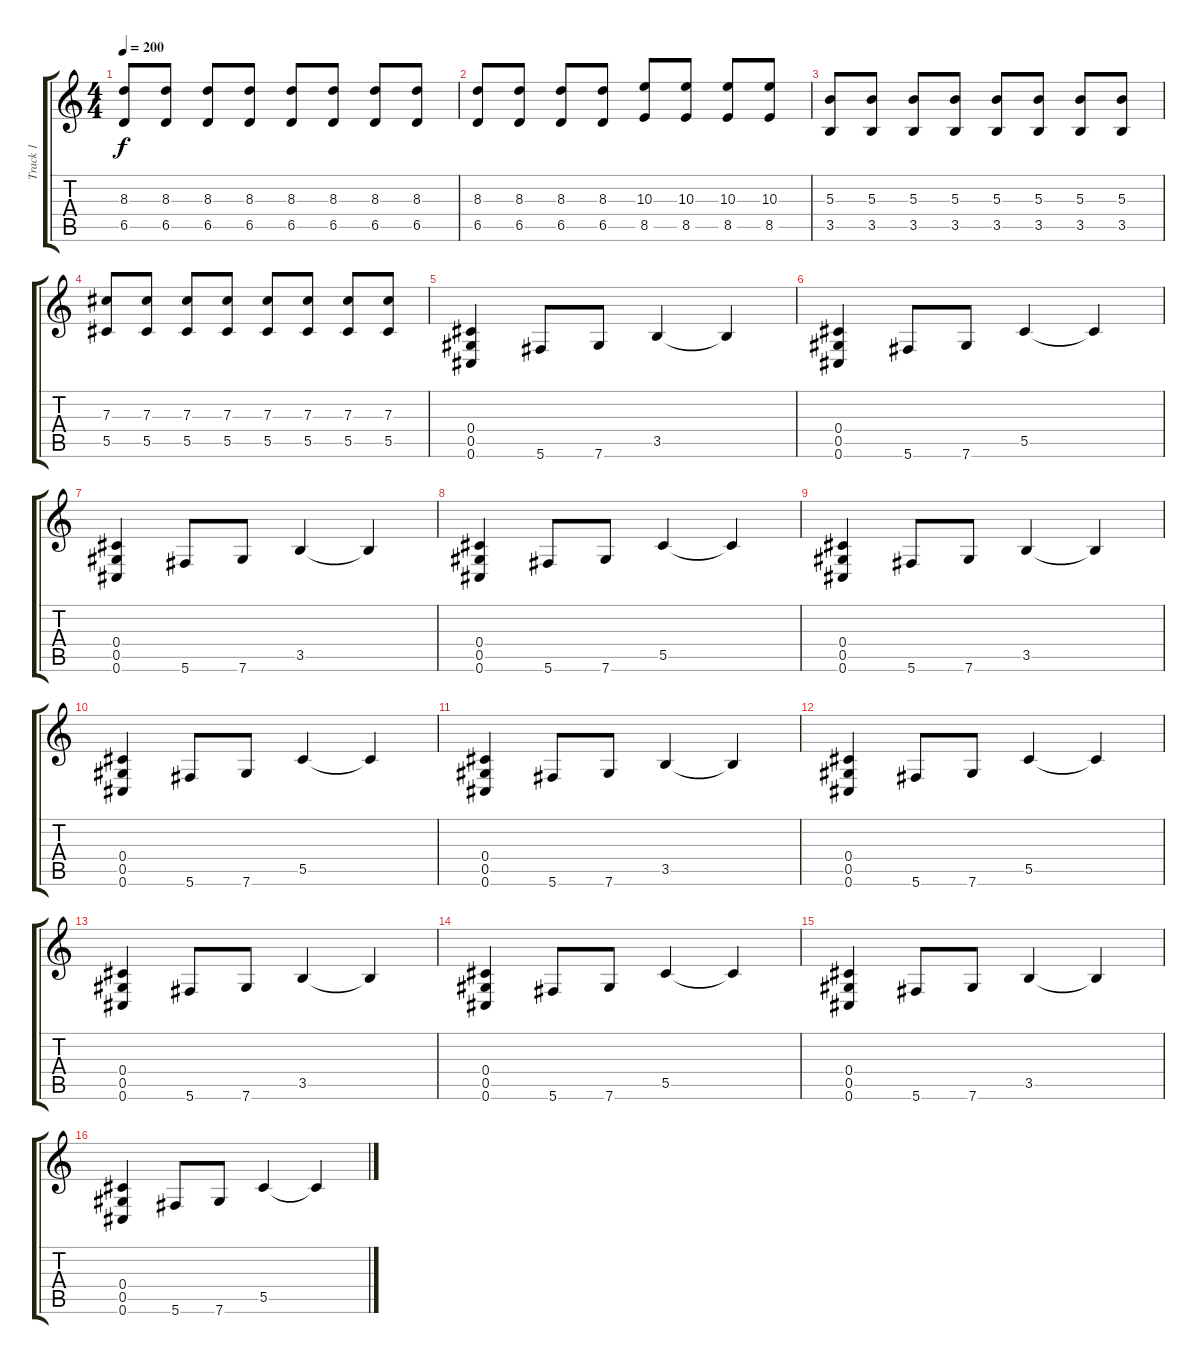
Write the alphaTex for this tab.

\track ("Track 1" "Track 1") {instrument distortionguitar}
\staff {score tabs}
\tuning (Eb4 Bb3 Gb3 Db3 Ab2 Db2) {hide}
\ts (4 4)
\tempo 200
\clef g2
\ks c
(8.3 6.5).8{dy f} (8.3 6.5).8 (8.3 6.5).8 (8.3 6.5).8 (8.3 6.5).8 (8.3 6.5).8 (8.3 6.5).8 (8.3 6.5).8 |
(8.3 6.5).8 (8.3 6.5).8 (8.3 6.5).8 (8.3 6.5).8 (10.3 8.5).8 (10.3 8.5).8 (10.3 8.5).8 (10.3 8.5).8 |
(5.3 3.5).8 (5.3 3.5).8 (5.3 3.5).8 (5.3 3.5).8 (5.3 3.5).8 (5.3 3.5).8 (5.3 3.5).8 (5.3 3.5).8 |
(7.3 5.5).8 (7.3 5.5).8 (7.3 5.5).8 (7.3 5.5).8 (7.3 5.5).8 (7.3 5.5).8 (7.3 5.5).8 (7.3 5.5).8 |
(0.4 0.5 0.6).4 5.6.8 7.6.8 3.5.4 3.5{t}.4 |
(0.4 0.5 0.6).4 5.6.8 7.6.8 5.5.4 5.5{t}.4 |
(0.4 0.5 0.6).4 5.6.8 7.6.8 3.5.4 3.5{t}.4 |
(0.4 0.5 0.6).4 5.6.8 7.6.8 5.5.4 5.5{t}.4 |
(0.4 0.5 0.6).4 5.6.8 7.6.8 3.5.4 3.5{t}.4 |
(0.4 0.5 0.6).4 5.6.8 7.6.8 5.5.4 5.5{t}.4 |
(0.4 0.5 0.6).4 5.6.8 7.6.8 3.5.4 3.5{t}.4 |
(0.4 0.5 0.6).4 5.6.8 7.6.8 5.5.4 5.5{t}.4 |
(0.4 0.5 0.6).4 5.6.8 7.6.8 3.5.4 3.5{t}.4 |
(0.4 0.5 0.6).4 5.6.8 7.6.8 5.5.4 5.5{t}.4 |
(0.4 0.5 0.6).4 5.6.8 7.6.8 3.5.4 3.5{t}.4 |
(0.4 0.5 0.6).4 5.6.8 7.6.8 5.5.4 5.5{t}.4
